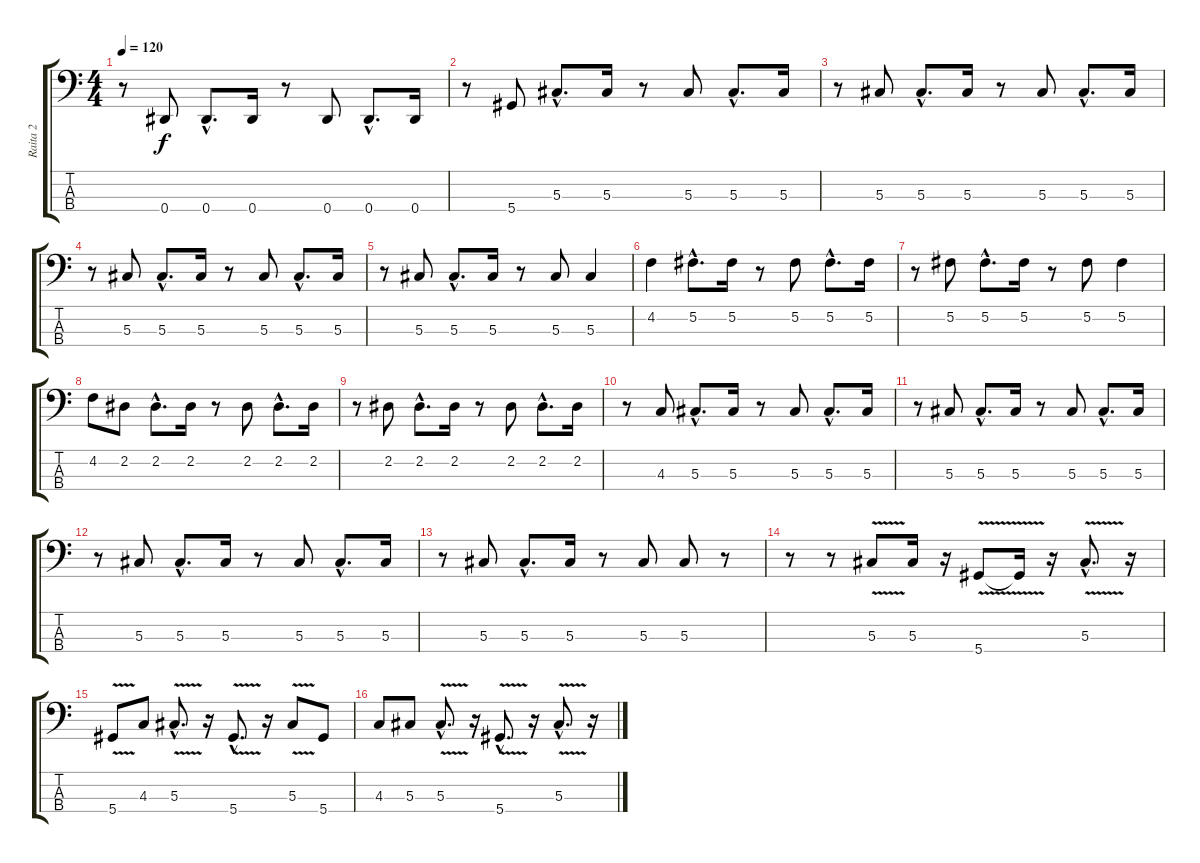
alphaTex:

\track ("Raita 2" "Raita 2") {instrument electricbassfinger}
\staff {score tabs}
\tuning (Gb2 Db2 Ab1 Eb1) {hide}
\ts (4 4)
\tempo 120
\clef f4
\ks c
r.8{dy f} 0.4.8 0.4{hac}.8{d} 0.4.16 r.8 0.4.8 0.4{hac}.8{d} 0.4.16 |
r.8 5.4.8 5.3{hac}.8{d} 5.3.16 r.8 5.3.8 5.3{hac}.8{d} 5.3.16 |
r.8 5.3.8 5.3{hac}.8{d} 5.3.16 r.8 5.3.8 5.3{hac}.8{d} 5.3.16 |
r.8 5.3.8 5.3{hac}.8{d} 5.3.16 r.8 5.3.8 5.3{hac}.8{d} 5.3.16 |
r.8 5.3.8 5.3{hac}.8{d} 5.3.16 r.8 5.3.8 5.3.4 |
4.2.4 5.2{hac}.8{d} 5.2.16 r.8 5.2.8 5.2{hac}.8{d} 5.2.16 |
r.8 5.2.8 5.2{hac}.8{d} 5.2.16 r.8 5.2.8 5.2.4 |
4.2.8 2.2.8 2.2{hac}.8{d} 2.2.16 r.8 2.2.8 2.2{hac}.8{d} 2.2.16 |
r.8 2.2.8 2.2{hac}.8{d} 2.2.16 r.8 2.2.8 2.2{hac}.8{d} 2.2.16 |
r.8 4.3.8 5.3{hac}.8{d} 5.3.16 r.8 5.3.8 5.3{hac}.8{d} 5.3.16 |
r.8 5.3.8 5.3{hac}.8{d} 5.3.16 r.8 5.3.8 5.3{hac}.8{d} 5.3.16 |
r.8 5.3.8 5.3{hac}.8{d} 5.3.16 r.8 5.3.8 5.3{hac}.8{d} 5.3.16 |
r.8 5.3.8 5.3{hac}.8{d} 5.3.16 r.8 5.3.8 5.3.8 r.8 |
r.8 r.8 5.3{v}.8 5.3.16 r.16 5.4{v}.8 5.4{t}.16 r.16 5.3{v hac}.8{d} r.16 |
5.4{v}.8 4.3.8 5.3{v hac}.8{d} r.16 5.4{v hac}.8{d} r.16 5.3{v}.8 5.4.8 |
4.3.8 5.3.8 5.3{v hac}.8{d} r.16 5.4{v hac}.8{d} r.16 5.3{v hac}.8{d} r.16
